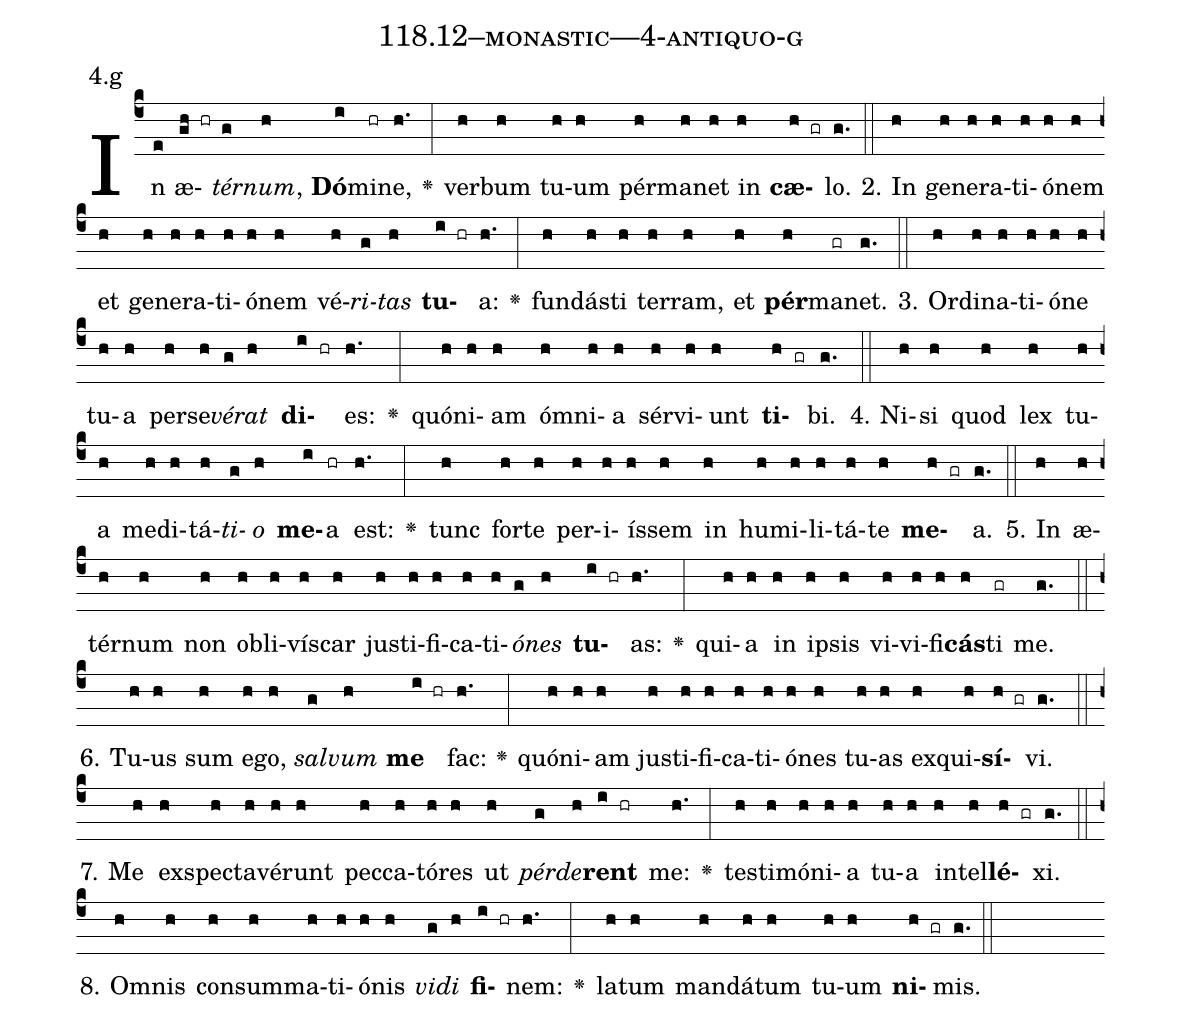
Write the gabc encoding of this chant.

name: 118.12--monastic---4-antiquo-g;
annotation: 4.g;
%%
(c4)In(e) æ(gh hr)<i>tér</i>(g)<i>num</i>,(h) <b>Dó</b>(i)mi(hr)ne,(h.) <v>\greheightstar</v>(:) ver(h)bum(h) tu(h)um(h) pér(h)ma(h)net(h) in(h) <b>cæ</b>(h gr)lo.(g.) (::)
2. In(h) ge(h)ne(h)ra(h)ti(h)ó(h)nem(h) et(h) ge(h)ne(h)ra(h)ti(h)ó(h)nem(h) vé(h)<i>ri</i>(g)<i>tas</i>(h) <b>tu</b>(i hr)a:(h.) <v>\greheightstar</v>(:) fun(h)dás(h)ti(h) ter(h)ram,(h) et(h) <b>pér</b>(h)ma(gr)net.(g.) (::)
3. Or(h)di(h)na(h)ti(h)ó(h)ne(h) tu(h)a(h) per(h)se(h)<i>vé</i>(g)<i>rat</i>(h) <b>di</b>(i hr)es:(h.) <v>\greheightstar</v>(:) quón(h)i(h)am(h) óm(h)ni(h)a(h) sér(h)vi(h)unt(h) <b>ti</b>(h gr)bi.(g.) (::)
4. Ni(h)si(h) quod(h) lex(h) tu(h)a(h) me(h)di(h)tá(h)<i>ti</i>(g)<i>o</i>(h) <b>me</b>(i)a(hr) est:(h.) <v>\greheightstar</v>(:) tunc(h) for(h)te(h) per(h)i(h)ís(h)sem(h) in(h) hu(h)mi(h)li(h)tá(h)te(h) <b>me</b>(h gr)a.(g.) (::)
5. In(h) æ(h)tér(h)num(h) non(h) ob(h)li(h)vís(h)car(h) jus(h)ti(h)fi(h)ca(h)ti(h)<i>ó</i>(g)<i>nes</i>(h) <b>tu</b>(i hr)as:(h.) <v>\greheightstar</v>(:) qui(h)a(h) in(h) ip(h)sis(h) vi(h)vi(h)fi(h)<b>cás</b>(h)ti(gr) me.(g.) (::)
6. Tu(h)us(h) sum(h) e(h)go,(h) <i>sal</i>(g)<i>vum</i>(h) <b>me</b>(i hr) fac:(h.) <v>\greheightstar</v>(:) quón(h)i(h)am(h) jus(h)ti(h)fi(h)ca(h)ti(h)ó(h)nes(h) tu(h)as(h) ex(h)qui(h)<b>sí</b>(h gr)vi.(g.) (::)
7. Me(h) ex(h)spec(h)ta(h)vé(h)runt(h) pec(h)ca(h)tó(h)res(h) ut(h) <i>pér</i>(g)<i>de</i>(h)<b>rent</b>(i hr) me:(h.) <v>\greheightstar</v>(:) tes(h)ti(h)mó(h)ni(h)a(h) tu(h)a(h) in(h)tel(h)<b>lé</b>(h gr)xi.(g.) (::)
8. Om(h)nis(h) con(h)sum(h)ma(h)ti(h)ó(h)nis(h) <i>vi</i>(g)<i>di</i>(h) <b>fi</b>(i hr)nem:(h.) <v>\greheightstar</v>(:) la(h)tum(h) man(h)dá(h)tum(h) tu(h)um(h) <b>ni</b>(h gr)mis.(g.) (::)
